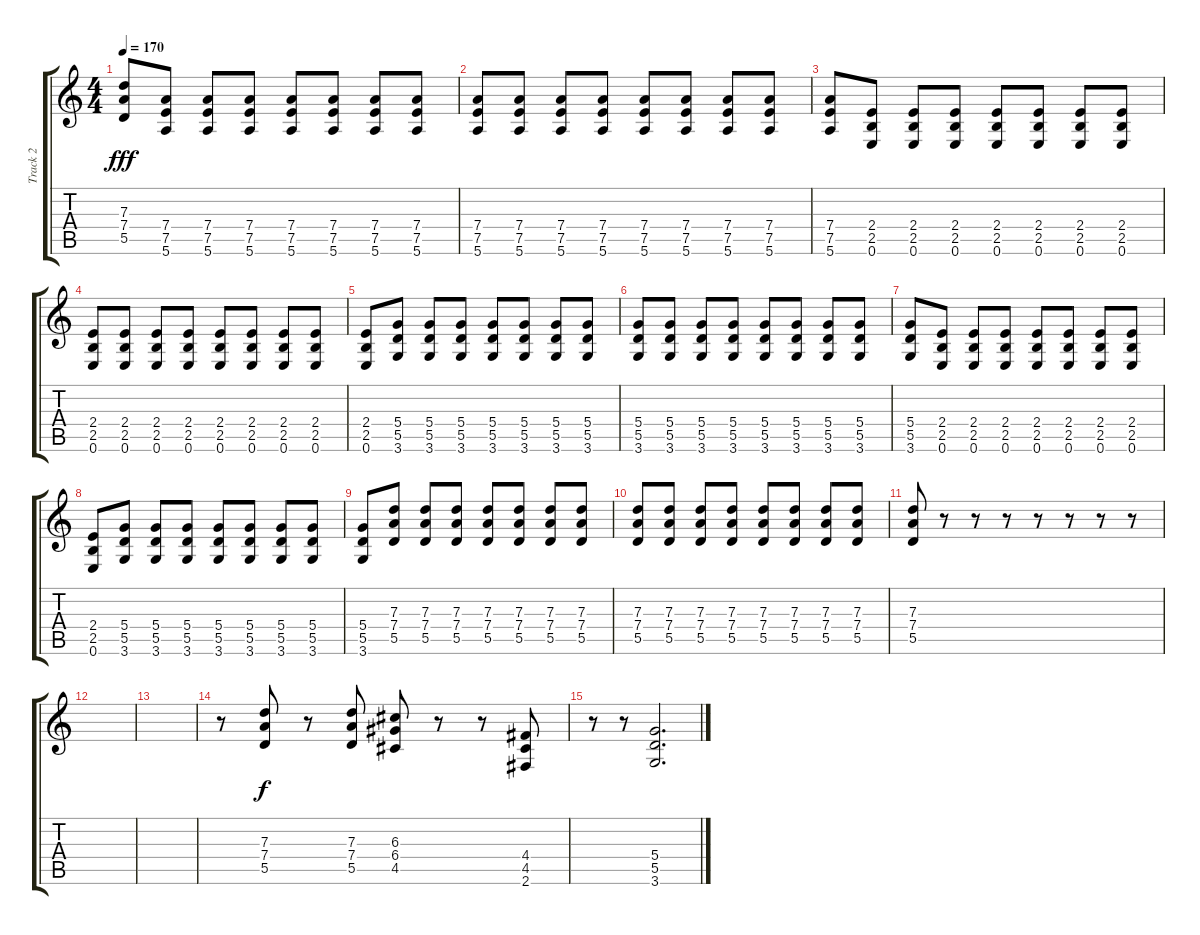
\track ("Track 2" "Track 2") {instrument distortionguitar}
\staff {score tabs}
\tuning (E4 B3 G3 D3 A2 E2) {hide}
\ts (4 4)
\tempo 170
\clef g2
\ks c
(7.3 7.4 5.5).8{dy fff} (7.4 7.5 5.6).8 (7.4 7.5 5.6).8 (7.4 7.5 5.6).8 (7.4 7.5 5.6).8 (7.4 7.5 5.6).8 (7.4 7.5 5.6).8 (7.4 7.5 5.6).8 |
(7.4 7.5 5.6).8 (7.4 7.5 5.6).8 (7.4 7.5 5.6).8 (7.4 7.5 5.6).8 (7.4 7.5 5.6).8 (7.4 7.5 5.6).8 (7.4 7.5 5.6).8 (7.4 7.5 5.6).8 |
(7.4 7.5 5.6).8 (2.4 2.5 0.6).8 (2.4 2.5 0.6).8 (2.4 2.5 0.6).8 (2.4 2.5 0.6).8 (2.4 2.5 0.6).8 (2.4 2.5 0.6).8 (2.4 2.5 0.6).8 |
(2.4 2.5 0.6).8 (2.4 2.5 0.6).8 (2.4 2.5 0.6).8 (2.4 2.5 0.6).8 (2.4 2.5 0.6).8 (2.4 2.5 0.6).8 (2.4 2.5 0.6).8 (2.4 2.5 0.6).8 |
(2.4 2.5 0.6).8 (5.4 5.5 3.6).8 (5.4 5.5 3.6).8 (5.4 5.5 3.6).8 (5.4 5.5 3.6).8 (5.4 5.5 3.6).8 (5.4 5.5 3.6).8 (5.4 5.5 3.6).8 |
(5.4 5.5 3.6).8 (5.4 5.5 3.6).8 (5.4 5.5 3.6).8 (5.4 5.5 3.6).8 (5.4 5.5 3.6).8 (5.4 5.5 3.6).8 (5.4 5.5 3.6).8 (5.4 5.5 3.6).8 |
(5.4 5.5 3.6).8 (2.4 2.5 0.6).8 (2.4 2.5 0.6).8 (2.4 2.5 0.6).8 (2.4 2.5 0.6).8 (2.4 2.5 0.6).8 (2.4 2.5 0.6).8 (2.4 2.5 0.6).8 |
(2.4 2.5 0.6).8 (5.4 5.5 3.6).8 (5.4 5.5 3.6).8 (5.4 5.5 3.6).8 (5.4 5.5 3.6).8 (5.4 5.5 3.6).8 (5.4 5.5 3.6).8 (5.4 5.5 3.6).8 |
(5.4 5.5 3.6).8 (7.3 7.4 5.5).8 (7.3 7.4 5.5).8 (7.3 7.4 5.5).8 (7.3 7.4 5.5).8 (7.3 7.4 5.5).8 (7.3 7.4 5.5).8 (7.3 7.4 5.5).8 |
(7.3 7.4 5.5).8 (7.3 7.4 5.5).8 (7.3 7.4 5.5).8 (7.3 7.4 5.5).8 (7.3 7.4 5.5).8 (7.3 7.4 5.5).8 (7.3 7.4 5.5).8 (7.3 7.4 5.5).8 |
(7.3 7.4 5.5).8 r.8 r.8 r.8 r.8 r.8 r.8 r.8 |
|
|
r.8 (7.3 7.4 5.5).8{dy f} r.8 (7.3 7.4 5.5).8 (6.3 6.4 4.5).8 r.8 r.8 (4.4 4.5 2.6).8 |
r.8 r.8 (5.4 5.5 3.6).2{d}
